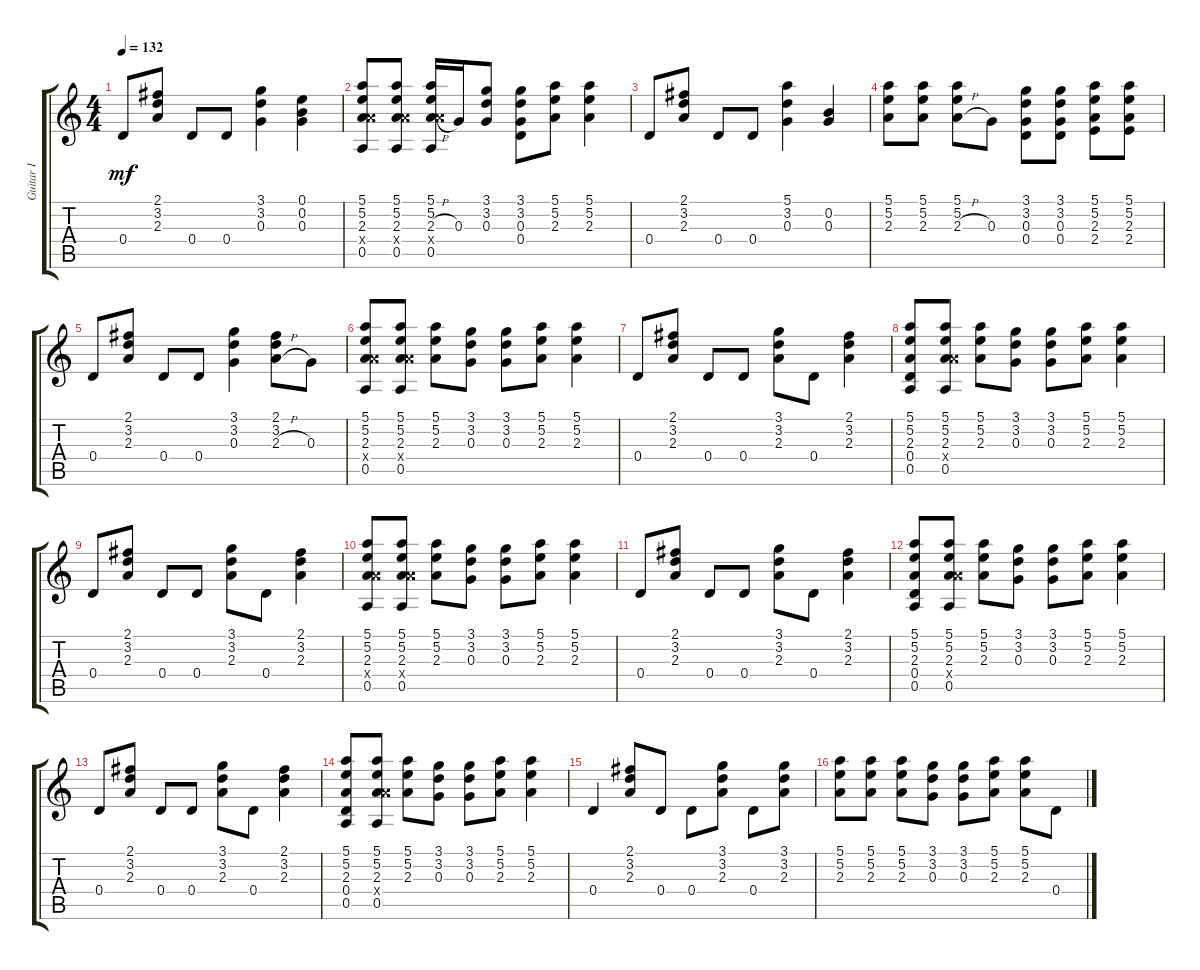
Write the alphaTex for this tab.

\track ("Guitar I" "Guitar I") {instrument overdrivenguitar}
\staff {score tabs}
\tuning (E4 B3 G3 D3 A2 E2) {hide}
\ts (4 4)
\tempo 132
\clef g2
\ks c
0.4.8{dy mf} (2.1 3.2 2.3).8 0.4.8 0.4.8 (3.1 3.2 0.3).4 (0.1 0.2 0.3).4 |
(5.1 5.2 2.3 7.4{x} 0.5).8 (5.1 5.2 2.3 7.4{x} 0.5).8 (5.1 5.2 2.3{h} 7.4{x} 0.5).16 0.3.16 (3.1 3.2 0.3).8 (3.1 3.2 0.3 0.4).8 (5.1 5.2 2.3).8 (5.1 5.2 2.3).4 |
0.4.8 (2.1 3.2 2.3).8 0.4.8 0.4.8 (5.1 3.2 0.3).4 (0.2 0.3).4 |
(5.1 5.2 2.3).8 (5.1 5.2 2.3).8 (5.1 5.2 2.3{h}).8 0.3.8 (3.1 3.2 0.3 0.4).8 (3.1 3.2 0.3 0.4).8 (5.1 5.2 2.3 2.4).8 (5.1 5.2 2.3 2.4).8 |
0.4.8 (2.1 3.2 2.3).8 0.4.8 0.4.8 (3.1 3.2 0.3).4 (2.1 3.2 2.3{h}).8 0.3.8 |
(5.1 5.2 2.3 7.4{x} 0.5).8 (5.1 5.2 2.3 7.4{x} 0.5).8 (5.1 5.2 2.3).8 (3.1 3.2 0.3).8 (3.1 3.2 0.3).8 (5.1 5.2 2.3).8 (5.1 5.2 2.3).4 |
0.4.8 (2.1 3.2 2.3).8 0.4.8 0.4.8 (3.1 3.2 2.3).8 0.4.8 (2.1 3.2 2.3).4 |
(5.1 5.2 2.3 0.4 0.5).8 (5.1 5.2 2.3 7.4{x} 0.5).8 (5.1 5.2 2.3).8 (3.1 3.2 0.3).8 (3.1 3.2 0.3).8 (5.1 5.2 2.3).8 (5.1 5.2 2.3).4 |
0.4.8 (2.1 3.2 2.3).8 0.4.8 0.4.8 (3.1 3.2 2.3).8 0.4.8 (2.1 3.2 2.3).4 |
(5.1 5.2 2.3 7.4{x} 0.5).8 (5.1 5.2 2.3 7.4{x} 0.5).8 (5.1 5.2 2.3).8 (3.1 3.2 0.3).8 (3.1 3.2 0.3).8 (5.1 5.2 2.3).8 (5.1 5.2 2.3).4 |
0.4.8 (2.1 3.2 2.3).8 0.4.8 0.4.8 (3.1 3.2 2.3).8 0.4.8 (2.1 3.2 2.3).4 |
(5.1 5.2 2.3 0.4 0.5).8 (5.1 5.2 2.3 7.4{x} 0.5).8 (5.1 5.2 2.3).8 (3.1 3.2 0.3).8 (3.1 3.2 0.3).8 (5.1 5.2 2.3).8 (5.1 5.2 2.3).4 |
0.4.8 (2.1 3.2 2.3).8 0.4.8 0.4.8 (3.1 3.2 2.3).8 0.4.8 (2.1 3.2 2.3).4 |
(5.1 5.2 2.3 0.4 0.5).8 (5.1 5.2 2.3 7.4{x} 0.5).8 (5.1 5.2 2.3).8 (3.1 3.2 0.3).8 (3.1 3.2 0.3).8 (5.1 5.2 2.3).8 (5.1 5.2 2.3).4 |
0.4.4 (2.1 3.2 2.3).8 0.4.8 0.4.8 (3.1 3.2 2.3).8 0.4.8 (3.1 3.2 2.3).8 |
(5.1 5.2 2.3).8 (5.1 5.2 2.3).8 (5.1 5.2 2.3).8 (3.1 3.2 0.3).8 (3.1 3.2 0.3).8 (5.1 5.2 2.3).8 (5.1 5.2 2.3).8 0.4.8
